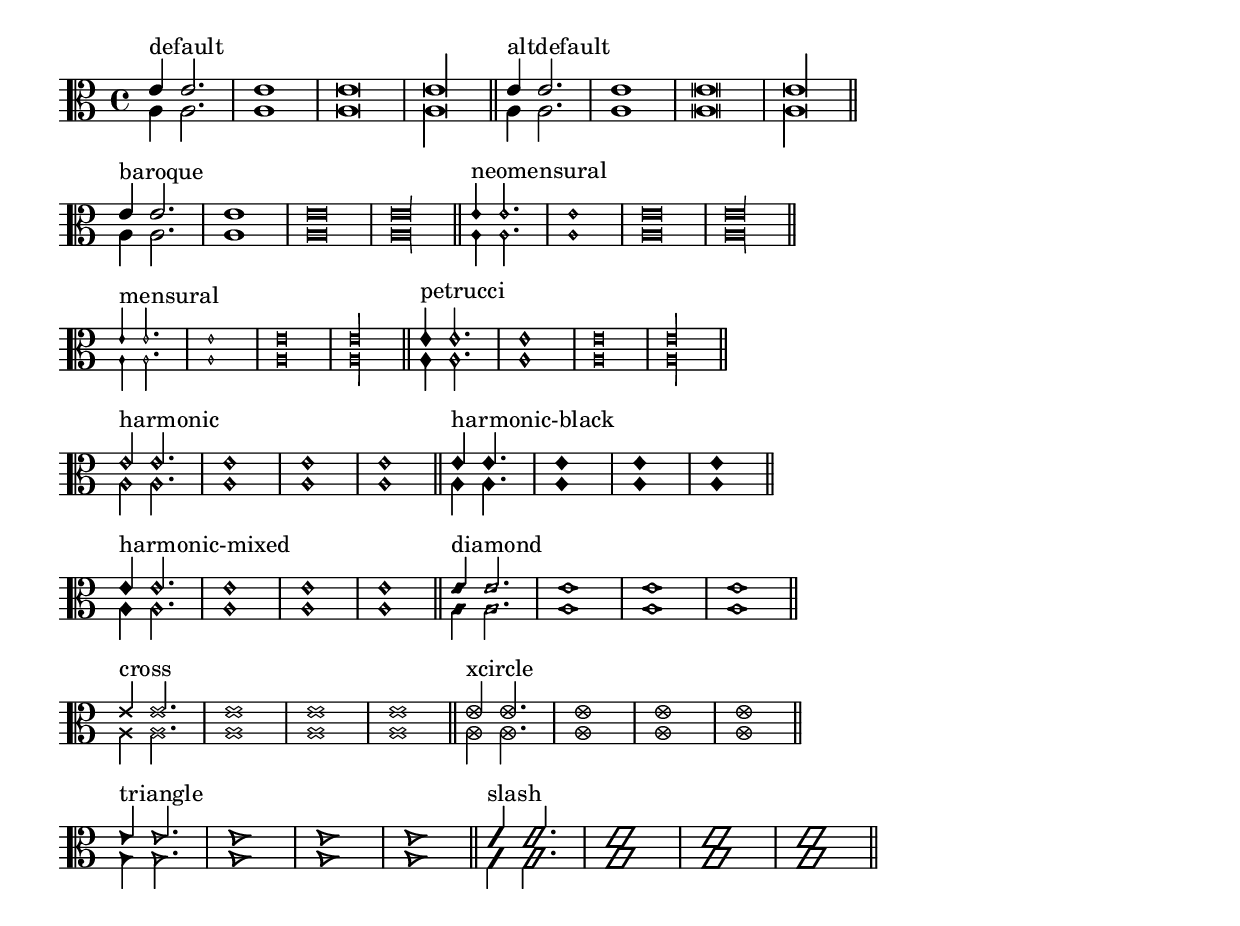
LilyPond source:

\version "2.17.6"

\header {
  texidoc="
Note head shapes may be set from several choices.
The stem endings should be adjusted according to the note head.
If you want different note head styles on one stem,
you must create a special context.

Harmonic notes have a different shape and different
dimensions.
"
}

\layout {
  indent = 0.0
  ragged-right = ##t

  \context {
    \Score
    \remove "Bar_number_engraver"
  }
}

pattern = <<
  \new Voice {
    \override Stem.direction = #UP
    e'4 e'2. e'1 e'\breve*1/2 e'\longa*1/4 \bar "||"
  }
  \new Voice {
    \override Stem.direction = #DOWN
    a4 a2. a1 a\breve*1/2 a\longa*1/4 \bar "||"
  }
>>


\transpose c c {
  \clef C

  \override Staff.NoteHead.style = #'default
  s1*0^\markup { "default" }
  \pattern

  \override Staff.NoteHead.style = #'altdefault
  s1*0^\markup { "altdefault" }
  \pattern

  \break

  \override Staff.NoteHead.style = #'baroque
  s1*0^\markup { "baroque" }
  \pattern

  \override Staff.NoteHead.style = #'neomensural
  s1*0^\markup { "neomensural" }
  \pattern

  \break

  \override Staff.NoteHead.style = #'mensural
  s1*0^\markup { "mensural" }
  \pattern

  \override Staff.NoteHead.style = #'petrucci
  s1*0^\markup { "petrucci" }
  \pattern

  \break

  \override Staff.NoteHead.style = #'harmonic
  s1*0^\markup { "harmonic" }
  \pattern

  \override Staff.NoteHead.style = #'harmonic-black
  s1*0^\markup { "harmonic-black" }
  \pattern

  \break

  \override Staff.NoteHead.style = #'harmonic-mixed
  s1*0^\markup { "harmonic-mixed" }
  \pattern

  \override Staff.NoteHead.style = #'diamond
  s1*0^\markup { "diamond" }
  \pattern

  \break

  \override Staff.NoteHead.style = #'cross
  s1*0^\markup { "cross" }
  \pattern

  \override Staff.NoteHead.style = #'xcircle
  s1*0^\markup { "xcircle" }
  \pattern

  \break

  \override Staff.NoteHead.style = #'triangle
  s1*0^\markup { "triangle" }
  \pattern

  \override Staff.NoteHead.style = #'slash
  s1*0^\markup { "slash" }
  \pattern
}
